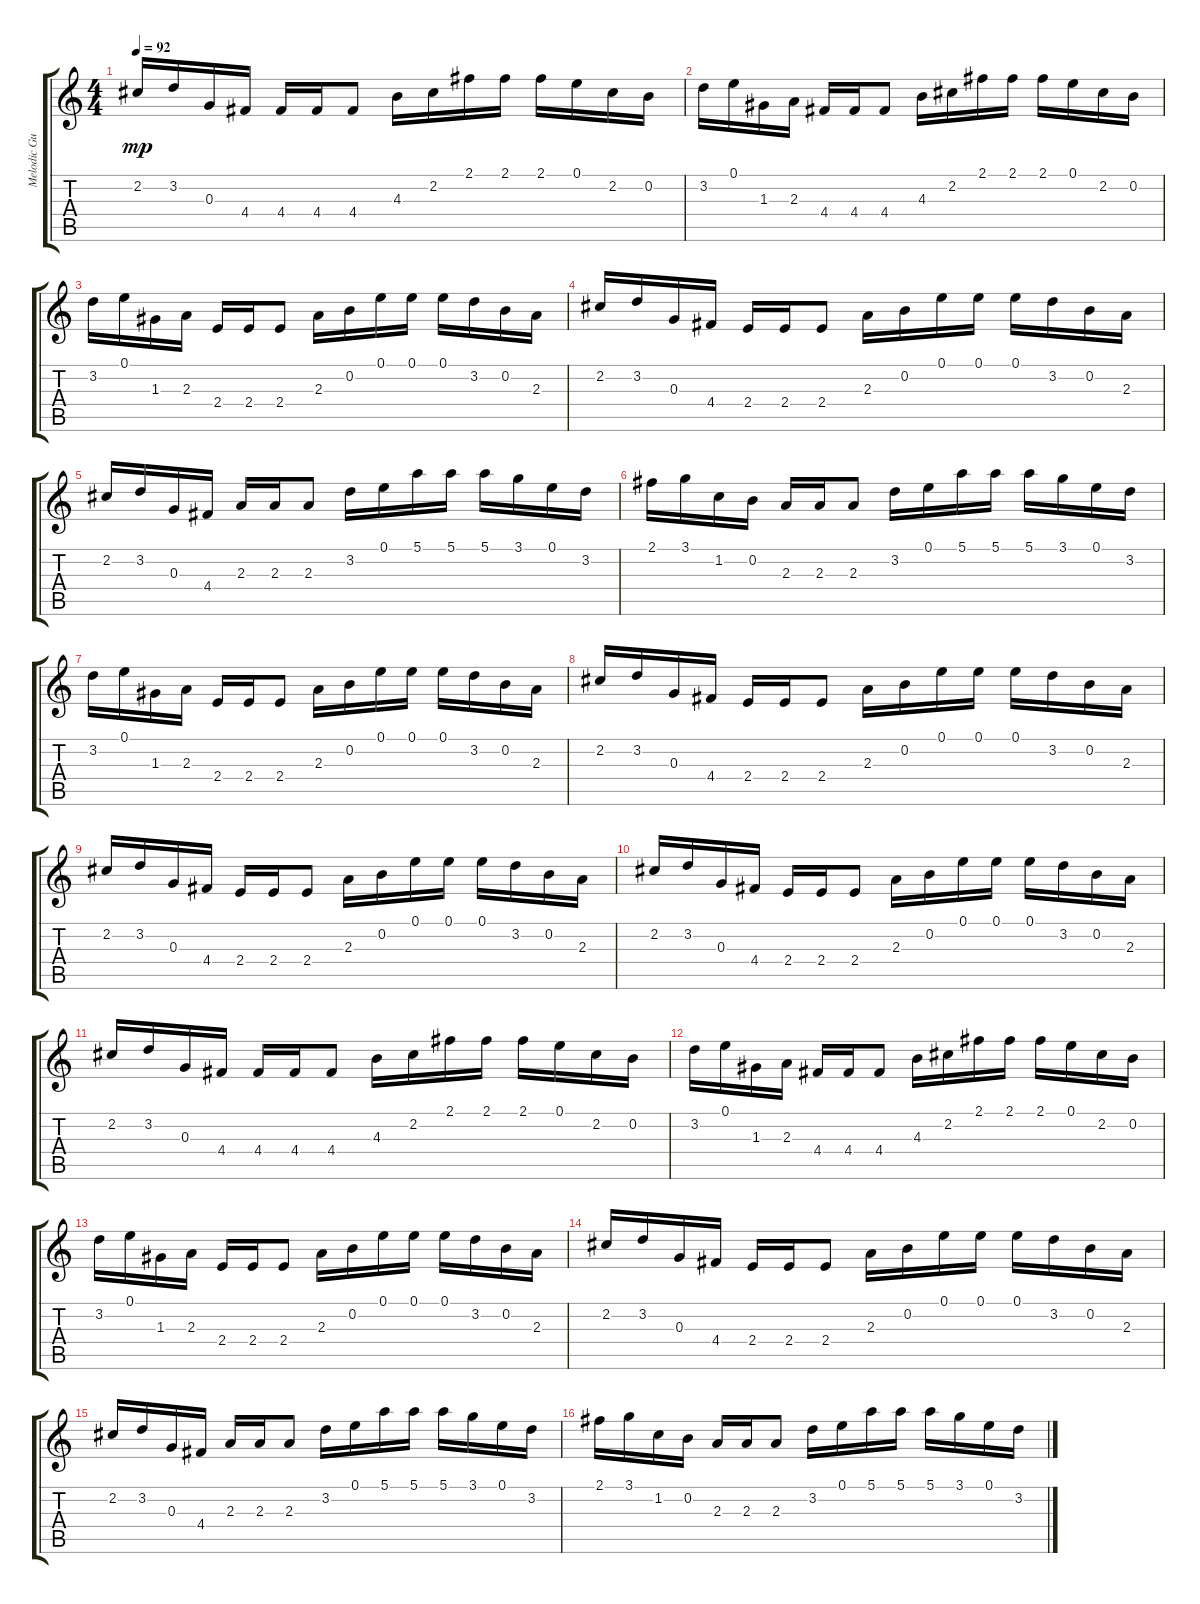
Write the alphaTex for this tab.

\track ("Melodic Guitar" "Melodic Gu") {instrument electricguitarjazz}
\staff {score tabs}
\tuning (E4 B3 G3 D3 A2 E2) {hide}
\ts (4 4)
\tempo 92
\clef g2
\ks c
2.2.16{dy mp} 3.2.16 0.3.16 4.4.16 4.4.16 4.4.16 4.4.8 4.3.16 2.2.16 2.1.16 2.1.16 2.1.16 0.1.16 2.2.16 0.2.16 |
3.2.16 0.1.16 1.3.16 2.3.16 4.4.16 4.4.16 4.4.8 4.3.16 2.2.16 2.1.16 2.1.16 2.1.16 0.1.16 2.2.16 0.2.16 |
3.2.16 0.1.16 1.3.16 2.3.16 2.4.16 2.4.16 2.4.8 2.3.16 0.2.16 0.1.16 0.1.16 0.1.16 3.2.16 0.2.16 2.3.16 |
2.2.16 3.2.16 0.3.16 4.4.16 2.4.16 2.4.16 2.4.8 2.3.16 0.2.16 0.1.16 0.1.16 0.1.16 3.2.16 0.2.16 2.3.16 |
2.2.16 3.2.16 0.3.16 4.4.16 2.3.16 2.3.16 2.3.8 3.2.16 0.1.16 5.1.16 5.1.16 5.1.16 3.1.16 0.1.16 3.2.16 |
2.1.16 3.1.16 1.2.16 0.2.16 2.3.16 2.3.16 2.3.8 3.2.16 0.1.16 5.1.16 5.1.16 5.1.16 3.1.16 0.1.16 3.2.16 |
3.2.16 0.1.16 1.3.16 2.3.16 2.4.16 2.4.16 2.4.8 2.3.16 0.2.16 0.1.16 0.1.16 0.1.16 3.2.16 0.2.16 2.3.16 |
2.2.16 3.2.16 0.3.16 4.4.16 2.4.16 2.4.16 2.4.8 2.3.16 0.2.16 0.1.16 0.1.16 0.1.16 3.2.16 0.2.16 2.3.16 |
2.2.16 3.2.16 0.3.16 4.4.16 2.4.16 2.4.16 2.4.8 2.3.16 0.2.16 0.1.16 0.1.16 0.1.16 3.2.16 0.2.16 2.3.16 |
2.2.16 3.2.16 0.3.16 4.4.16 2.4.16 2.4.16 2.4.8 2.3.16 0.2.16 0.1.16 0.1.16 0.1.16 3.2.16 0.2.16 2.3.16 |
2.2.16 3.2.16 0.3.16 4.4.16 4.4.16 4.4.16 4.4.8 4.3.16 2.2.16 2.1.16 2.1.16 2.1.16 0.1.16 2.2.16 0.2.16 |
3.2.16 0.1.16 1.3.16 2.3.16 4.4.16 4.4.16 4.4.8 4.3.16 2.2.16 2.1.16 2.1.16 2.1.16 0.1.16 2.2.16 0.2.16 |
3.2.16 0.1.16 1.3.16 2.3.16 2.4.16 2.4.16 2.4.8 2.3.16 0.2.16 0.1.16 0.1.16 0.1.16 3.2.16 0.2.16 2.3.16 |
2.2.16 3.2.16 0.3.16 4.4.16 2.4.16 2.4.16 2.4.8 2.3.16 0.2.16 0.1.16 0.1.16 0.1.16 3.2.16 0.2.16 2.3.16 |
2.2.16 3.2.16 0.3.16 4.4.16 2.3.16 2.3.16 2.3.8 3.2.16 0.1.16 5.1.16 5.1.16 5.1.16 3.1.16 0.1.16 3.2.16 |
2.1.16 3.1.16 1.2.16 0.2.16 2.3.16 2.3.16 2.3.8 3.2.16 0.1.16 5.1.16 5.1.16 5.1.16 3.1.16 0.1.16 3.2.16
